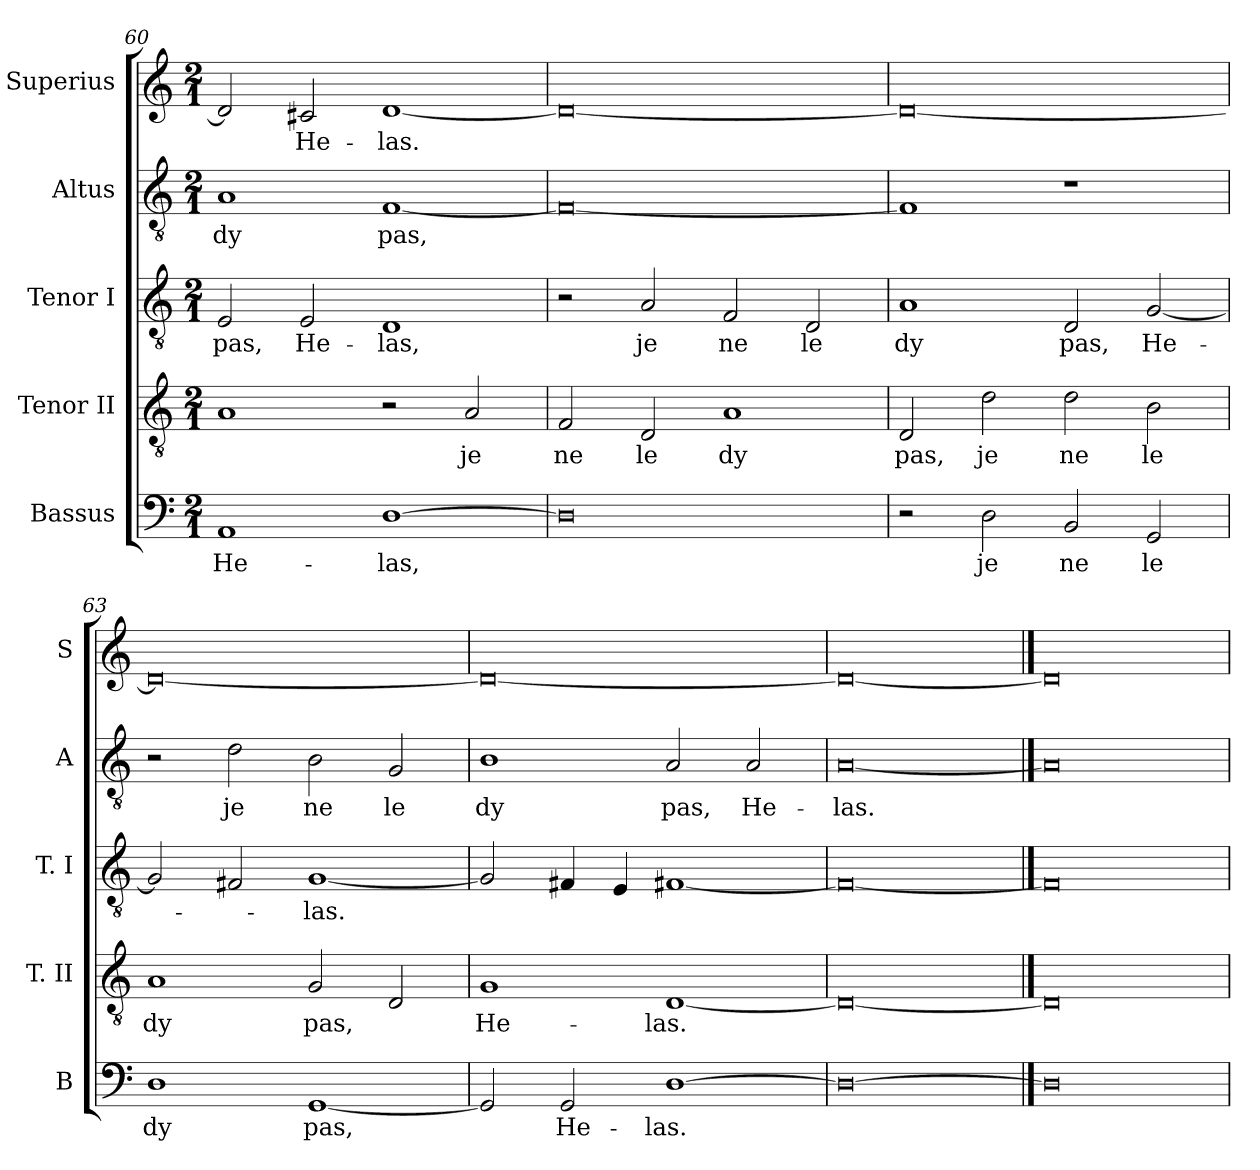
**kern	**text	**kern	**text	**kern	**text	**kern	**text	**kern	**text
*part5	*part5	*part4	*part4	*part3	*part3	*part2	*part2	*part1	*part1
*staff5	*staff5	*staff4	*staff4	*staff3	*staff3	*staff2	*staff2	*staff1	*staff1
*I"Bassus	*	*I"Tenor II	*	*I"Tenor I	*	*I"Altus	*	*I"Superius	*
*I'B	*	*I'T. II	*	*I'T. I	*	*I'A	*	*I'S	*
*clefF4	*	*clefGv2	*	*clefGv2	*	*clefGv2	*	*clefG2	*
*k[]	*	*k[]	*	*k[]	*	*k[]	*	*k[]	*
*C:	*	*C:	*	*C:	*	*C:	*	*C:	*
*M2/1	*	*M2/1	*	*M2/1	*	*M2/1	*	*M2/1	*
=60	=60	=60	=60	=60	=60	=60	=60	=60	=60
1AA	He-	1A	.	2E	pas,	1A	dy	2d]	.
.	.	.	.	2E	He-	.	.	2c#X	He-
[1D	-las,	2r	.	1D	-las,	[1F	pas,	[1d	-las.
.	.	2A	je	.	.	.	.	.	.
=61	=61	=61	=61	=61	=61	=61	=61	=61	=61
0D]	.	2F	ne	2r	.	0F_	.	0d_	.
.	.	2D	le	2A	je	.	.	.	.
.	.	1A	dy	2F	ne	.	.	.	.
.	.	.	.	2D	le	.	.	.	.
=62	=62	=62	=62	=62	=62	=62	=62	=62	=62
2r	.	2D	pas,	1A	dy	1F]	.	0d_	.
2D	je	2d	je	.	.	.	.	.	.
2BB	ne	2d	ne	2D	pas,	1r	.	.	.
2GG	le	2B	le	[2G	He-	.	.	.	.
=63	=63	=63	=63	=63	=63	=63	=63	=63	=63
1D	dy	1A	dy	2G]	.	2r	.	0d_	.
.	.	.	.	2F#X	.	2d	je	.	.
[1GG	pas,	2G	pas,	[1G	-las.	2B	ne	.	.
.	.	2D	.	.	.	2G	le	.	.
=64	=64	=64	=64	=64	=64	=64	=64	=64	=64
2GG]	.	1G	He-	2G]	.	1B	dy	0d_	.
2GG	He-	.	.	4F#X	.	.	.	.	.
.	.	.	.	4E	.	.	.	.	.
[1D	-las.	[1D	-las.	[1F#X	.	2A	pas,	.	.
.	.	.	.	.	.	2A	He-	.	.
=65	=65	=65	=65	=65	=65	=65	=65	=65	=65
0D_	.	0D_	.	0F#_	.	[0A	-las.	0d_	.
==66	==66	==66	==66	==66	==66	==66	==66	==66	==66
0D]	.	0D]	.	0F#]	.	0A]	.	0d]	.
=	=	=	=	=	=	=	=	=	=
*-	*-	*-	*-	*-	*-	*-	*-	*-	*-
